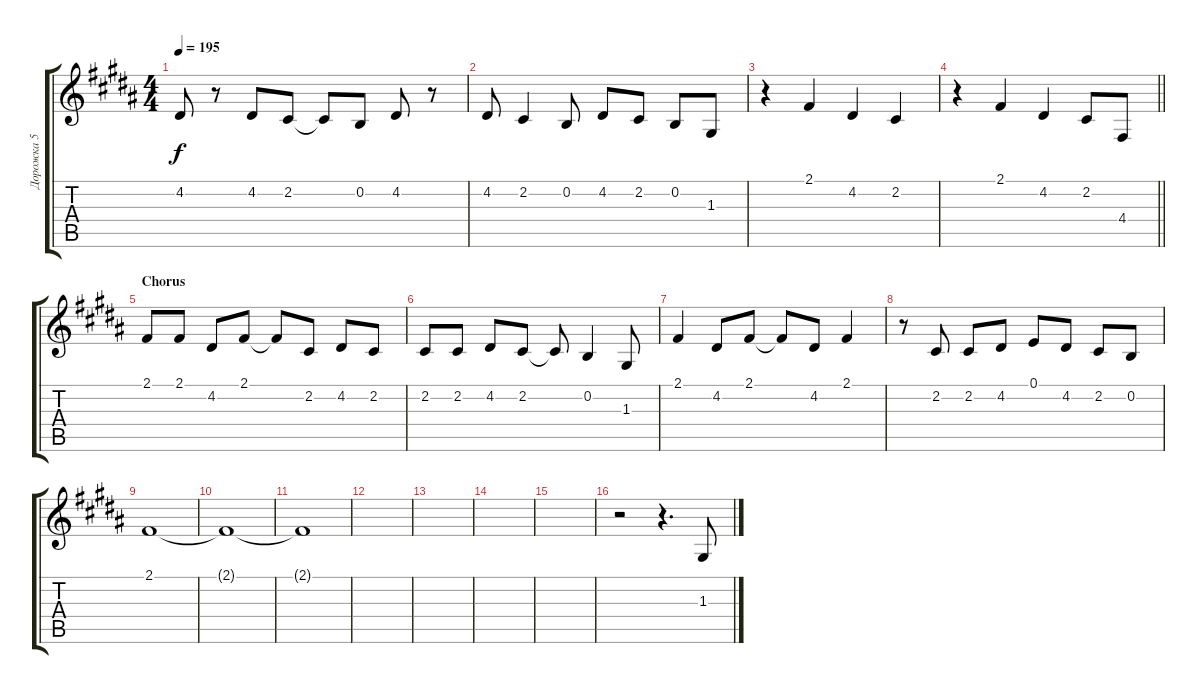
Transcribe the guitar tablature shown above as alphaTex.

\track ("Дорожка 5" "Дорожка 5") {instrument altosax}
\staff {score tabs}
\tuning (E4 B3 G3 D3 A2 E2) {hide}
\ts (4 4)
\tempo 195
\clef g2
\ks b
4.2.8{dy f} r.8 4.2.8 2.2.8 2.2{t}.8 0.2.8 4.2.8 r.8 |
4.2.8 2.2.4 0.2.8 4.2.8 2.2.8 0.2.8 1.3.8 |
r.4 2.1.4 4.2.4 2.2.4 |
\barLineRight lightlight
r.4 2.1.4 4.2.4 2.2.8 4.4.8 |
\section ("" "Chorus")
2.1.8 2.1.8 4.2.8 2.1.8 2.1{t}.8 2.2.8 4.2.8 2.2.8 |
2.2.8 2.2.8 4.2.8 2.2.8 2.2{t}.8 0.2.4 1.3.8 |
2.1.4 4.2.8 2.1.8 2.1{t}.8 4.2.8 2.1.4 |
r.8 2.2.8 2.2.8 4.2.8 0.1.8 4.2.8 2.2.8 0.2.8 |
2.1.1 |
2.1{t}.1 |
2.1{t}.1 |
|
|
|
|
r.2 r.4{d} 1.3.8
